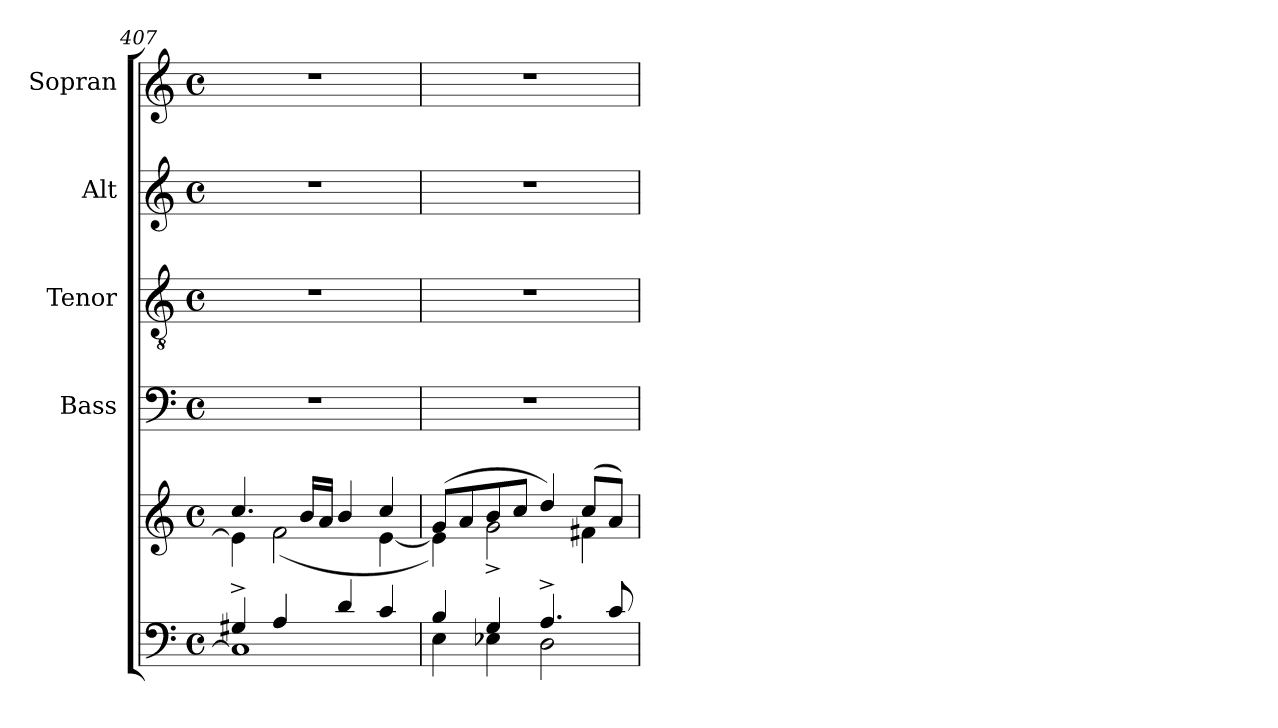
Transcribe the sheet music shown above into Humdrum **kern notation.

**kern	**kern	**kern	**kern	**kern	**kern
*part5	*part5	*part4	*part3	*part2	*part1
*staff6	*staff5	*staff4	*staff3	*staff2	*staff1
*	*	*I"Bass	*I"Tenor	*I"Alt	*I"Sopran
*	*	*I'B.	*I'T.	*I'A.	*I'S.
*clefF4	*clefG2	*clefF4	*clefGv2	*clefG2	*clefG2
*k[]	*k[]	*k[]	*k[]	*k[]	*k[]
*C:	*C:	*C:	*C:	*C:	*C:
*M4/4	*M4/4	*M4/4	*M4/4	*M4/4	*M4/4
*met(c)	*met(c)	*met(c)	*met(c)	*met(c)	*met(c)
=407	=407	=407	=407	=407	=407
*^	*^	*	*	*	*
4G#X^>/	1C]	4.cc/	4e\]	1r	1r	1r	1r
4A/	.	.	(<2f\	.	.	.	.
.	.	16b/LL	.	.	.	.	.
.	.	16a/JJ	.	.	.	.	.
4d/	.	4b/	.	.	.	.	.
4c/	.	4cc/	[<4e\	.	.	.	.
=408	=408	=408	=408	=408	=408	=408	=408
4B/	4E\	(>8g/L	4e\])	1r	1r	1r	1r
.	.	8a/	.	.	.	.	.
4G/	4E-X\	8b/	2g^<\	.	.	.	.
.	.	8cc/J	.	.	.	.	.
4.A^>/	2D\	4dd/)	.	.	.	.	.
.	.	(>8cc/L	4f#X\	.	.	.	.
8c/	.	8a/J)	.	.	.	.	.
*v	*v	*	*	*	*	*	*
*	*v	*v	*	*	*	*
=	=	=	=	=	=
*-	*-	*-	*-	*-	*-
